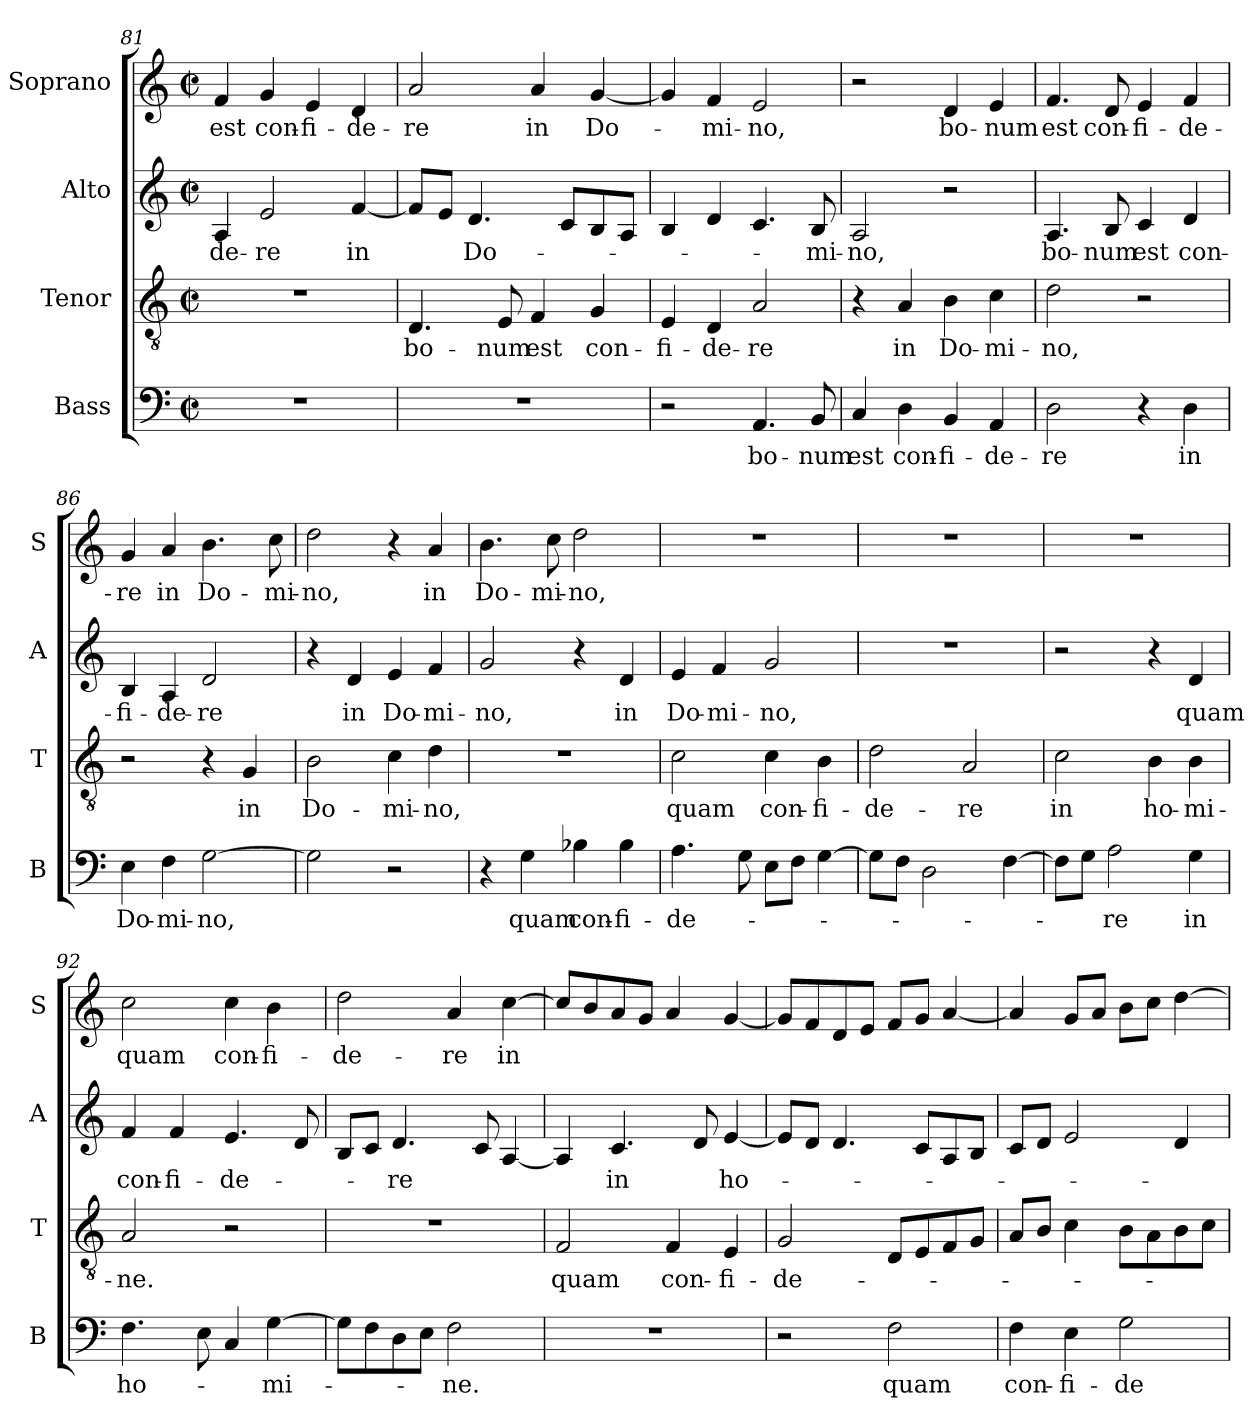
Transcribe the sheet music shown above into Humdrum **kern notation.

**kern	**text	**kern	**text	**kern	**text	**kern	**text
*part4	*part4	*part3	*part3	*part2	*part2	*part1	*part1
*staff4	*staff4	*staff3	*staff3	*staff2	*staff2	*staff1	*staff1
*I"Bass	*	*I"Tenor	*	*I"Alto	*	*I"Soprano	*
*I'B	*	*I'T	*	*I'A	*	*I'S	*
*clefF4	*	*clefGv2	*	*clefG2	*	*clefG2	*
*k[]	*	*k[]	*	*k[]	*	*k[]	*
*C:	*	*C:	*	*C:	*	*C:	*
*M2/2	*	*M2/2	*	*M2/2	*	*M2/2	*
*met(c|)	*	*met(c|)	*	*met(c|)	*	*met(c|)	*
=81	=81	=81	=81	=81	=81	=81	=81
1r	.	1r	.	4A/	-de-	4f/	est
.	.	.	.	2e/	-re	4g/	con-
.	.	.	.	.	.	4e/	-fi-
.	.	.	.	[4f/	in	4d/	-de-
=82	=82	=82	=82	=82	=82	=82	=82
1r	.	4.D/	bo-	8f/L]	.	2a/	-re
.	.	.	.	8e/J	.	.	.
.	.	.	.	4.d/	Do-	.	.
.	.	8E/	-num	.	.	.	.
.	.	4F/	est	.	.	4a/	in
.	.	.	.	8c/L	.	.	.
.	.	4G/	con-	8B/	.	[4g/	Do-
.	.	.	.	8A/J	.	.	.
=83	=83	=83	=83	=83	=83	=83	=83
2r	.	4E/	-fi-	4B/	.	4g/]	.
.	.	4D/	-de-	4d/	.	4f/	-mi-
4.AA/	bo-	2A/	-re	4.c/	.	2e/	-no,
8BB/	-num	.	.	8B/	-mi-	.	.
=84	=84	=84	=84	=84	=84	=84	=84
4C/	est	4r	.	2A/	-no,	2r	.
4D\	con-	4A/	in	.	.	.	.
4BB/	-fi-	4B\	Do-	2r	.	4d/	bo-
4AA/	-de-	4c\	-mi-	.	.	4e/	-num
=85	=85	=85	=85	=85	=85	=85	=85
2D\	-re	2d\	-no,	4.A/	bo-	4.f/	est
.	.	.	.	8B/	-num	8d/	con-
4r	.	2r	.	4c/	est	4e/	-fi-
4D\	in	.	.	4d/	con-	4f/	-de-
!!LO:PB:g=z
=86	=86	=86	=86	=86	=86	=86	=86
4E\	Do-	2r	.	4B/	-fi-	4g/	-re
4F\	-mi-	.	.	4A/	-de-	4a/	in
[2G\	-no,	4r	.	2d/	-re	4.b\	Do-
.	.	4G/	in	.	.	.	.
.	.	.	.	.	.	8cc\	-mi-
=87	=87	=87	=87	=87	=87	=87	=87
2G\]	.	2B\	Do-	4r	.	2dd\	-no,
.	.	.	.	4d/	in	.	.
2r	.	4c\	-mi-	4e/	Do-	4r	.
.	.	4d\	-no,	4f/	-mi-	4a/	in
=88	=88	=88	=88	=88	=88	=88	=88
4r	.	1r	.	2g/	-no,	4.b\	Do-
4G\	quam	.	.	.	.	.	.
.	.	.	.	.	.	8cc\	-mi-
4B-X\	con-	.	.	4r	.	2dd\	-no,
4B-\	-fi-	.	.	4d/	in	.	.
=89	=89	=89	=89	=89	=89	=89	=89
4.A\	-de-	2c\	quam	4e/	Do-	1r	.
.	.	.	.	4f/	-mi-	.	.
8G\	.	.	.	.	.	.	.
8E\L	.	4c\	con-	2g/	-no,	.	.
8F\J	.	.	.	.	.	.	.
[4G\	.	4B\	-fi-	.	.	.	.
=90	=90	=90	=90	=90	=90	=90	=90
8G\L]	.	2d\	-de-	1r	.	1r	.
8F\J	.	.	.	.	.	.	.
2D\	.	.	.	.	.	.	.
.	.	2A/	-re	.	.	.	.
[4F\	.	.	.	.	.	.	.
=91	=91	=91	=91	=91	=91	=91	=91
8F\L]	.	2c\	in	2r	.	1r	.
8G\J	.	.	.	.	.	.	.
2A\	-re	.	.	.	.	.	.
.	.	4B\	ho-	4r	.	.	.
4G\	in	4B\	-mi-	4d/	quam	.	.
!!LO:LB:g=z
=92	=92	=92	=92	=92	=92	=92	=92
4.F\	ho-	2A/	-ne.	4f/	con-	2cc\	quam
.	.	.	.	4f/	-fi-	.	.
8E\	.	.	.	.	.	.	.
4C/	.	2r	.	4.e/	-de-	4cc\	con-
[4G\	-mi-	.	.	.	.	4b\	-fi-
.	.	.	.	8d/	.	.	.
=93	=93	=93	=93	=93	=93	=93	=93
8G\L]	.	1r	.	8B/L	.	2dd\	-de-
8F\	.	.	.	8c/J	.	.	.
8D\	.	.	.	4.d/	-re	.	.
8E\J	.	.	.	.	.	.	.
2F\	-ne.	.	.	.	.	4a/	-re
.	.	.	.	8c/	.	.	.
.	.	.	.	[4A/	.	[4cc\	in
=94	=94	=94	=94	=94	=94	=94	=94
1r	.	2F/	quam	4A/]	.	8cc/L]	.
.	.	.	.	.	.	8b/	.
.	.	.	.	4.c/	in	8a/	.
.	.	.	.	.	.	8g/J	.
.	.	4F/	con-	.	.	4a/	.
.	.	.	.	8d/	.	.	.
.	.	4E/	-fi-	[4e/	ho-	[4g/	.
=95	=95	=95	=95	=95	=95	=95	=95
2r	.	2G/	-de-	8e/L]	.	8g/L]	.
.	.	.	.	8d/J	.	8f/	.
.	.	.	.	4.d/	.	8d/	.
.	.	.	.	.	.	8e/J	.
2F\	quam	8D/L	.	.	.	8f/L	.
.	.	8E/	.	8c/L	.	8g/J	.
.	.	8F/	.	8A/	.	[4a/	.
.	.	8G/J	.	8B/J	.	.	.
=96	=96	=96	=96	=96	=96	=96	=96
4F\	con-	8A/L	.	8c/L	.	4a/]	.
.	.	8B/J	.	8d/J	.	.	.
4E\	-fi-	4c\	.	2e/	.	8g/L	.
.	.	.	.	.	.	8a/J	.
2G\	-de-	8B\L	.	.	.	8b\L	.
.	.	8A\	.	.	.	8cc\J	.
.	.	8B\	.	4d/	.	[4dd\	.
.	.	8c\J	.	.	.	.	.
=	=	=	=	=	=	=	=
*-	*-	*-	*-	*-	*-	*-	*-
